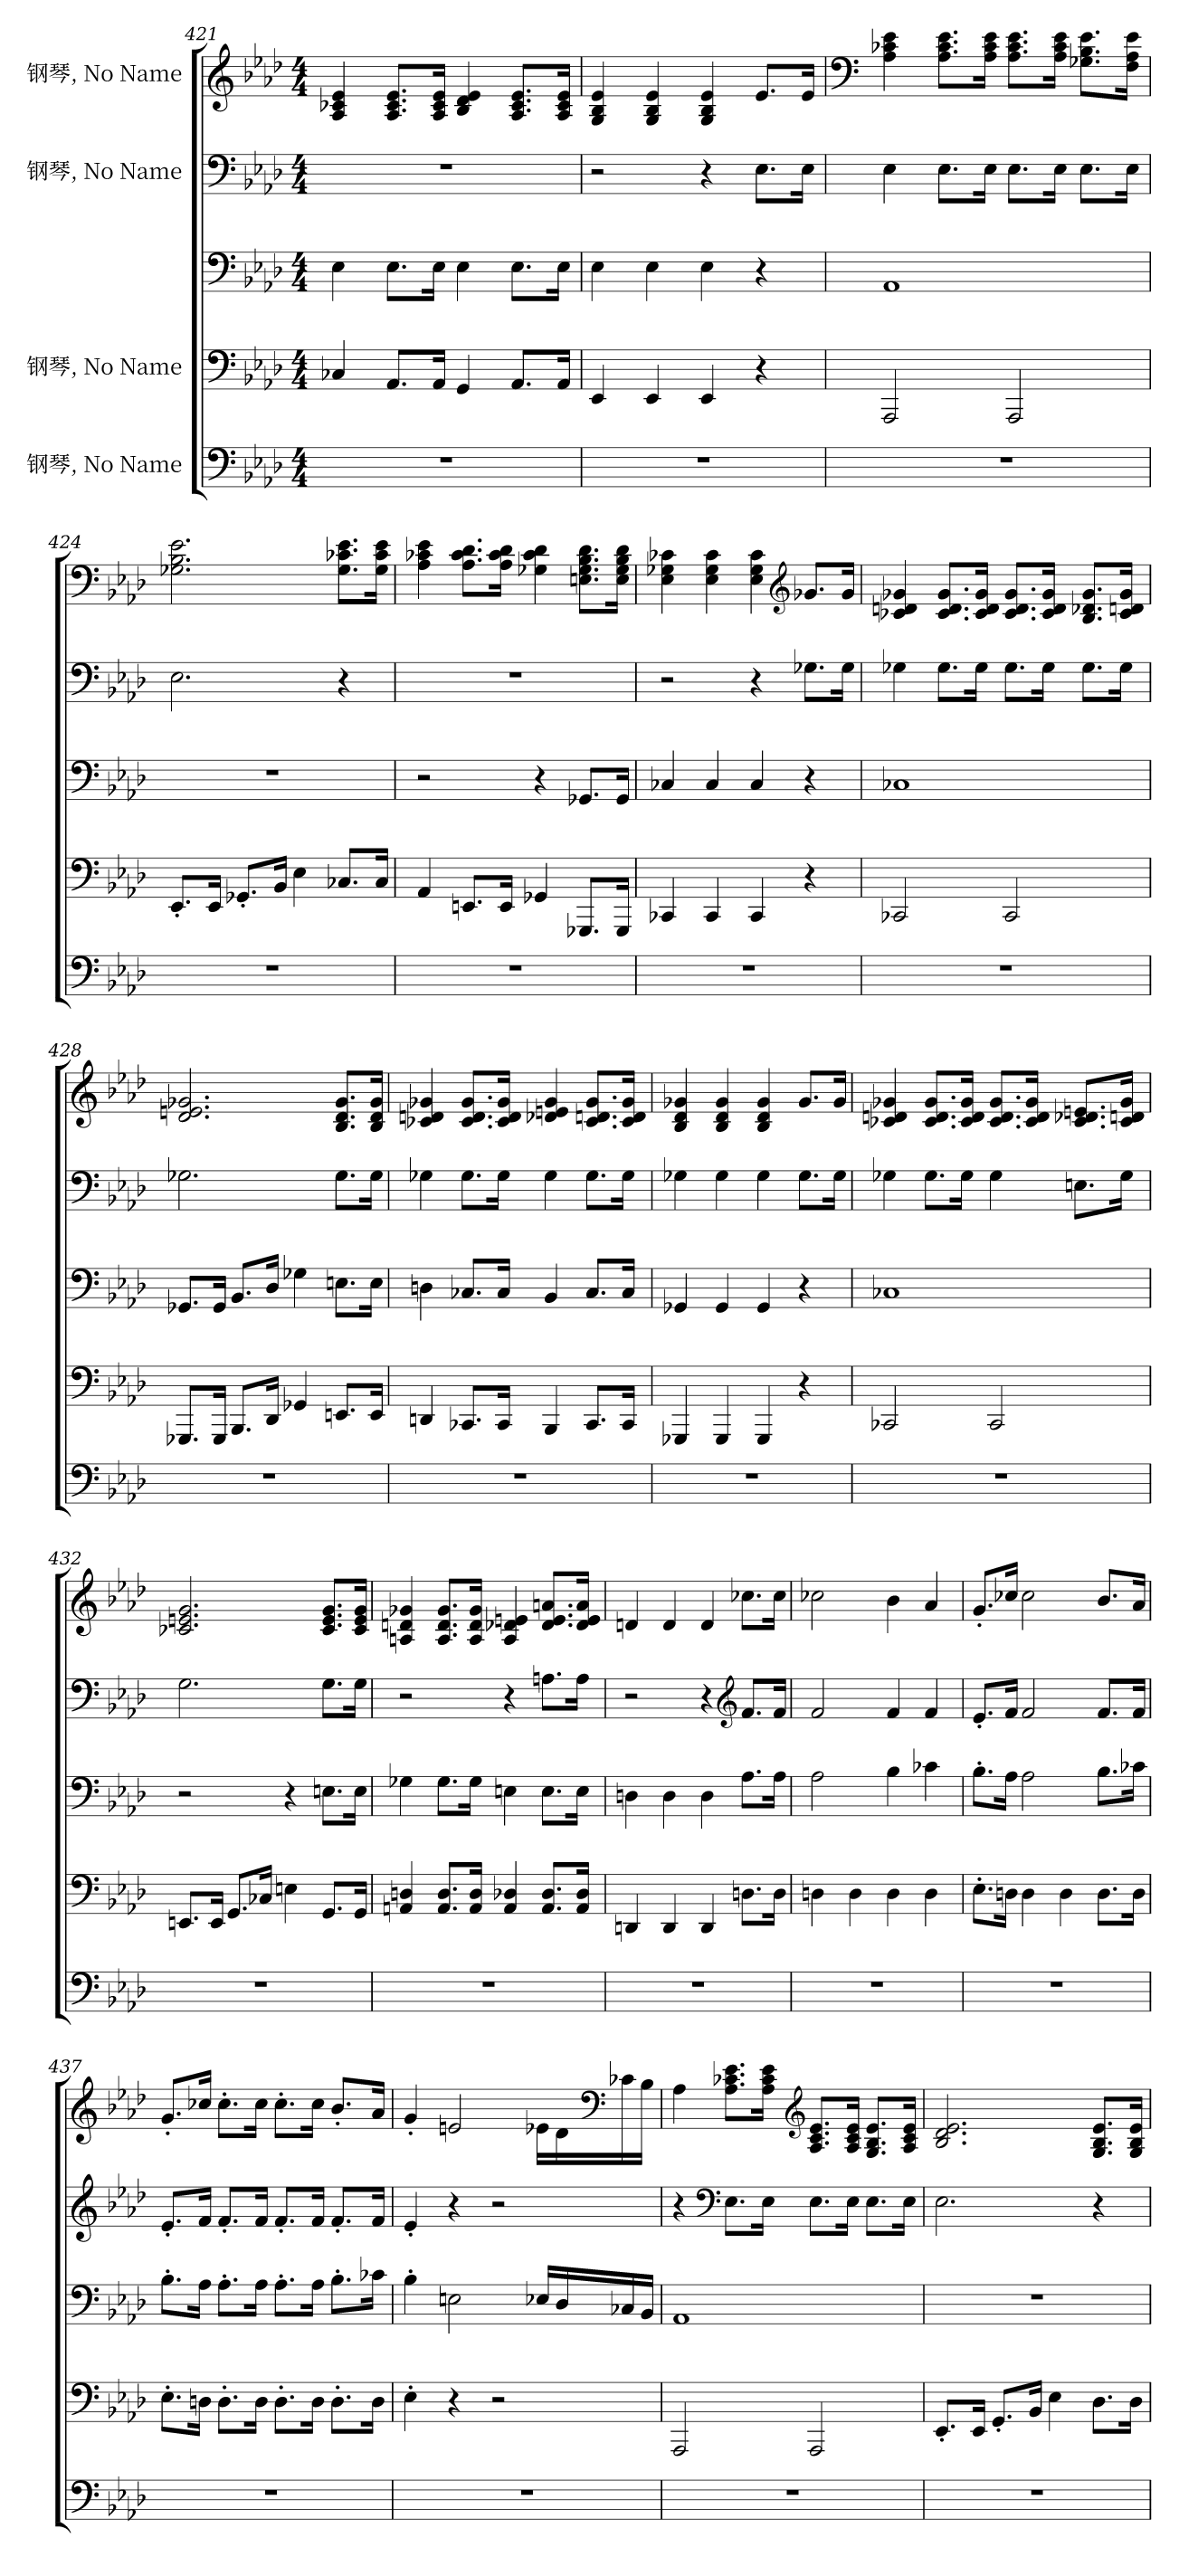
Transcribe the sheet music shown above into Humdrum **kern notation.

**kern	**kern	**kern	**kern	**kern
*part4	*part3	*part3	*part2	*part1
*staff5	*staff4	*staff3	*staff2	*staff1
*I"钢琴, No Name	*I"钢琴, No Name	*	*I"钢琴, No Name	*I"钢琴, No Name
*clefF4	*clefF4	*clefF4	*clefF4	*clefG2
*k[b-e-a-d-]	*k[b-e-a-d-]	*k[b-e-a-d-]	*k[b-e-a-d-]	*k[b-e-a-d-]
*M4/4	*M4/4	*M4/4	*M4/4	*M4/4
=421	=421	=421	=421	=421
1r	4C-X/	4E-\	1r	4A-/ 4c-X/ 4e-/
.	8.AA-/L	8.E-\L	.	8.A-/ 8.c-/ 8.e-/L
.	16AA-/Jk	16E-\Jk	.	16A-/ 16c-/ 16e-/Jk
.	4GG/	4E-\	.	4B-/ 4d-/ 4e-/
.	8.AA-/L	8.E-\L	.	8.A-/ 8.c-/ 8.e-/L
.	16AA-/Jk	16E-\Jk	.	16A-/ 16c-/ 16e-/Jk
=422	=422	=422	=422	=422
1r	4EE-/	4E-\	2r	4G/ 4B-/ 4e-/
.	4EE-/	4E-\	.	4G/ 4B-/ 4e-/
.	4EE-/	4E-\	4r	4G/ 4B-/ 4e-/
*	*	*	*	*MM63
.	4r	4r	8.E-\L	8.e-/L
.	.	.	16E-\Jk	16e-/Jk
!!LO:PB:g=z
=423	=423	=423	=423	=423
*	*	*	*	*clefF4
1r	2AAA-/	1AA-	4E-\	4A-\ 4c-X\ 4e-\
.	.	.	8.E-\L	8.A-\ 8.c-\ 8.e-\L
.	.	.	16E-\Jk	16A-\ 16c-\ 16e-\Jk
.	2AAA-/	.	8.E-\L	8.A-\ 8.c-\ 8.e-\L
.	.	.	16E-\Jk	16A-\ 16c-\ 16e-\Jk
.	.	.	8.E-\L	8.G-X\ 8.B-\ 8.e-\L
.	.	.	16E-\Jk	16F\ 16A-\ 16e-\Jk
=424	=424	=424	=424	=424
1r	8.EE-'/L	1r	2.E-\	2.G-X\ 2.B-\ 2.e-\
.	16EE-/Jk	.	.	.
.	8.GG-X'/L	.	.	.
.	16BB-/Jk	.	.	.
.	4E-\	.	.	.
*	*	*	*	*MM63
.	8.C-X/L	.	4r	8.G-\ 8.c-X\ 8.e-\L
.	16C-/Jk	.	.	16G-\ 16c-\ 16e-\Jk
=425	=425	=425	=425	=425
1r	4AA-/	2r	1r	4A-\ 4c-X\ 4e-\
.	8.EEn/L	.	.	8.A-\ 8.c-\ 8.d-\L
.	16EE/Jk	.	.	16A-\ 16c-\ 16d-\Jk
.	4GG-X/	4r	.	4G-X\ 4c-\ 4d-\
.	8.GGG-X/L	8.GG-X/L	.	8.En\ 8.G-\ 8.B-\ 8.d-\L
.	16GGG-/Jk	16GG-/Jk	.	16E\ 16G-\ 16B-\ 16d-\Jk
!!LO:LB:g=z
=426	=426	=426	=426	=426
1r	4CC-X/	4C-X/	2r	4E-\ 4G-X\ 4c-X\
.	4CC-/	4C-/	.	4E-\ 4G-\ 4c-\
.	4CC-/	4C-/	4r	4E-\ 4G-\ 4c-\
*	*	*	*	*clefG2
*	*	*	*	*MM63
.	4r	4r	8.G-X\L	8.g-X/L
.	.	.	16G-\Jk	16g-/Jk
=427	=427	=427	=427	=427
1r	2CC-X/	1C-X	4G-X\	4c-X/ 4dn/ 4g-X/
.	.	.	8.G-\L	8.c-/ 8.d/ 8.g-/L
.	.	.	16G-\Jk	16c-/ 16d/ 16g-/Jk
.	2CC-/	.	8.G-\L	8.c-/ 8.d/ 8.g-/L
.	.	.	16G-\Jk	16c-/ 16d/ 16g-/Jk
.	.	.	8.G-\L	8.B-/ 8.d-X/ 8.g-/L
.	.	.	16G-\Jk	16c-/ 16dn/ 16g-/Jk
=428	=428	=428	=428	=428
1r	8.GGG-X/L	8.GG-X/L	2.G-X\	2.d-/ 2.en/ 2.g-X/
.	16GGG-/Jk	16GG-/Jk	.	.
.	8.BBB-/L	8.BB-/L	.	.
.	16DD-/Jk	16D-/Jk	.	.
.	4GG-X/	4G-X\	.	.
*	*	*	*	*MM63
.	8.EEn/L	8.En\L	8.G-\L	8.B-/ 8.d-/ 8.g-/L
.	16EE/Jk	16E\Jk	16G-\Jk	16B-/ 16d-/ 16g-/Jk
!!LO:PB:g=z
=429	=429	=429	=429	=429
1r	4DDn/	4Dn\	4G-X\	4c-X/ 4dn/ 4g-X/
.	8.CC-X/L	8.C-X/L	8.G-\L	8.c-/ 8.d/ 8.g-/L
.	16CC-/Jk	16C-/Jk	16G-\Jk	16c-/ 16d/ 16g-/Jk
.	4BBB-/	4BB-/	4G-\	4d-X/ 4en/ 4g-/
.	8.CC-/L	8.C-/L	8.G-\L	8.c-/ 8.dn/ 8.g-/L
.	16CC-/Jk	16C-/Jk	16G-\Jk	16c-/ 16d/ 16g-/Jk
=430	=430	=430	=430	=430
1r	4GGG-X/	4GG-X/	4G-X\	4B-/ 4d-/ 4g-X/
.	4GGG-/	4GG-/	4G-\	4B-/ 4d-/ 4g-/
.	4GGG-/	4GG-/	4G-\	4B-/ 4d-/ 4g-/
*	*	*	*	*MM63
.	4r	4r	8.G-\L	8.g-/L
.	.	.	16G-\Jk	16g-/Jk
=431	=431	=431	=431	=431
1r	2CC-X/	1C-X	4G-X\	4c-X/ 4dn/ 4g-X/
.	.	.	8.G-\L	8.c-/ 8.d/ 8.g-/L
.	.	.	16G-\Jk	16c-/ 16d/ 16g-/Jk
.	2CC-/	.	4G-\	8.c-/ 8.d/ 8.g-/L
.	.	.	.	16c-/ 16d/ 16g-/Jk
.	.	.	8.En\L	8.c-/ 8.d-X/ 8.en/L
.	.	.	16G-\Jk	16c-/ 16dn/ 16g-/Jk
!!LO:LB:g=z
=432	=432	=432	=432	=432
1r	8.EEn/L	2r	2.G\	2.c-X/ 2.en/ 2.g/
.	16EE/Jk	.	.	.
.	8.GG/L	.	.	.
.	16C-X/Jk	.	.	.
.	4En\	4r	.	.
*	*	*	*	*MM63
.	8.GG/L	8.En\L	8.G\L	8.c-/ 8.e/ 8.g/L
.	16GG/Jk	16E\Jk	16G\Jk	16c-/ 16e/ 16g/Jk
=433	=433	=433	=433	=433
1r	4AAn/ 4Dn/	4G-X\	2r	4An/ 4dn/ 4g-X/
.	8.AA/ 8.D/L	8.G-\L	.	8.A/ 8.d/ 8.g-/L
.	16AA/ 16D/Jk	16G-\Jk	.	16A/ 16d/ 16g-/Jk
.	4AA/ 4D-X/	4En\	4r	4A/ 4d-X/ 4en/
.	8.AA/ 8.D-/L	8.E\L	8.An\L	8.d-/ 8.e/ 8.an/L
.	16AA/ 16D-/Jk	16E\Jk	16A\Jk	16d-/ 16e/ 16a/Jk
=434	=434	=434	=434	=434
1r	4DDn/	4Dn\	2r	4dn/
.	4DD/	4D\	.	4d/
.	4DD/	4D\	4r	4d/
*	*	*	*clefG2	*
*	*	*	*	*MM63
.	8.Dn\L	8.A-\L	8.f/L	8.cc-X\L
.	16D\Jk	16A-\Jk	16f/Jk	16cc-\Jk
=435	=435	=435	=435	=435
1r	4Dn\	2A-\	2f/	2cc-X\
.	4D\	.	.	.
.	4D\	4B-\	4f/	4b-\
.	4D\	4c-X\	4f/	4a-/
!!LO:PB:g=z
=436	=436	=436	=436	=436
1r	8.E-'\L	8.B-'\L	8.e-'/L	8.g'/L
.	16Dn\Jk	16A-\Jk	16f/Jk	16cc-X/Jk
.	4D\	2A-\	2f/	2cc-\
.	4D\	.	.	.
.	8.D\L	8.B-\L	8.f/L	8.b-/L
.	16D\Jk	16c-X\Jk	16f/Jk	16a-/Jk
=437	=437	=437	=437	=437
1r	8.E-'\L	8.B-'\L	8.e-'/L	8.g'/L
.	16Dn\Jk	16A-\Jk	16f/Jk	16cc-X/Jk
.	8.D'\L	8.A-'\L	8.f'/L	8.cc-'\L
.	16D\Jk	16A-\Jk	16f/Jk	16cc-\Jk
.	8.D'\L	8.A-'\L	8.f'/L	8.cc-'\L
.	16D\Jk	16A-\Jk	16f/Jk	16cc-\Jk
.	8.D'\L	8.B-'\L	8.f'/L	8.b-'/L
.	16D\Jk	16c-X\Jk	16f/Jk	16a-/Jk
=438	=438	=438	=438	=438
1r	4E-'\	4B-'\	4e-'/	4g'/
.	4r	2En\	4r	2en/
.	2r	.	2r	.
*	*	*	*	*MM62
.	.	16E-X/LL	.	16e-X\LL
.	.	16D-/	.	16d-\
*	*	*	*	*clefF4
.	.	16C-X/	.	16c-X\
*	*	*	*	*MM56
.	.	16BB-/JJ	.	16B-\JJ
!!LO:LB:g=z
=439	=439	=439	=439	=439
1r	2AAA-/	1AA-	4r	4A-\
*	*	*	*clefF4	*
.	.	.	8.E-\L	8.A-\ 8.c-X\ 8.e-\L
.	.	.	16E-\Jk	16A-\ 16c-\ 16e-\Jk
*	*	*	*	*clefG2
.	2AAA-/	.	8.E-\L	8.A-/ 8.c-/ 8.e-/L
.	.	.	16E-\Jk	16A-/ 16c-/ 16e-/Jk
.	.	.	8.E-\L	8.G/ 8.B-/ 8.e-/L
.	.	.	16E-\Jk	16A-/ 16c-/ 16e-/Jk
=440	=440	=440	=440	=440
1r	8.EE-'/L	1r	2.E-\	2.B-/ 2.d-/ 2.e-/
.	16EE-/Jk	.	.	.
.	8.GG'/L	.	.	.
.	16BB-/Jk	.	.	.
.	4E-\	.	.	.
*	*	*	*	*MM63
.	8.D-\L	.	4r	8.G/ 8.B-/ 8.e-/L
.	16D-\Jk	.	.	16G/ 16B-/ 16e-/Jk
=	=	=	=	=
*-	*-	*-	*-	*-
